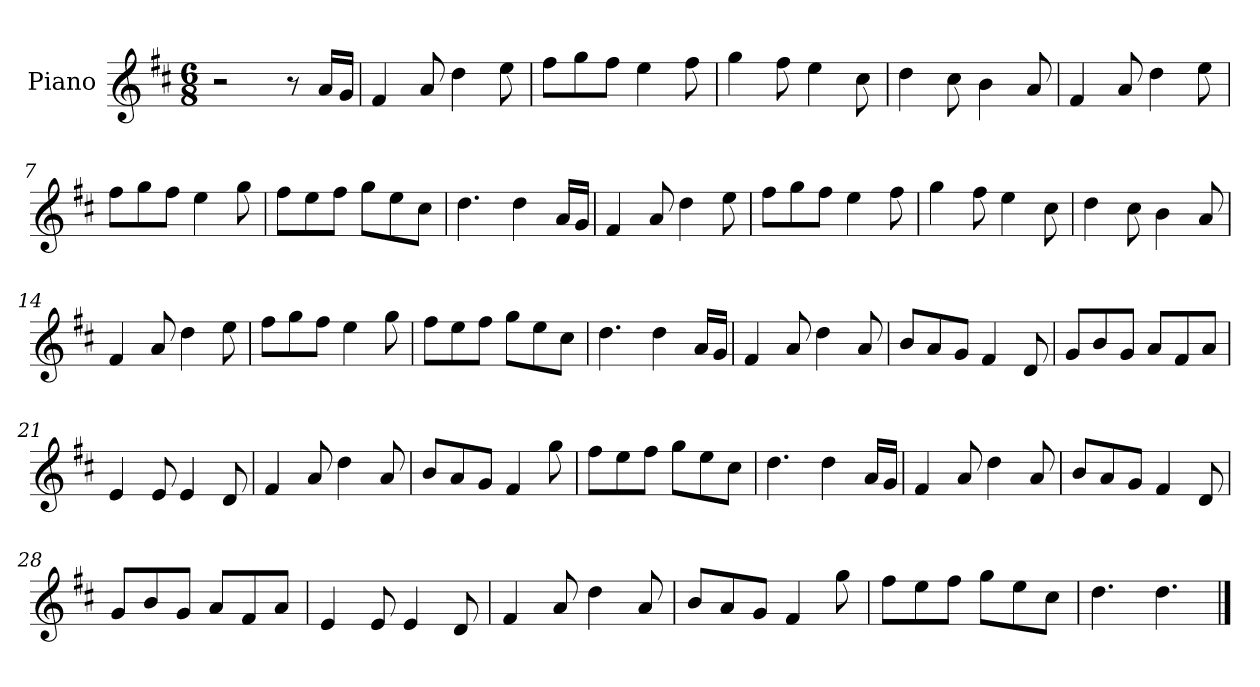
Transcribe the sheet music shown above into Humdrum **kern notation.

**kern
*part1
*staff1
*I"Piano
*I'Pno
*clefG2
*k[f#c#]
*M6/8
=1
2r
8r
16a/LL
16g/JJ
=2
4f#/
8a/
4dd\
8ee\
=3
8ff#\L
8gg\
8ff#\J
4ee\
8ff#\
=4
4gg\
8ff#\
4ee\
8cc#\
=5
4dd\
8cc#\
4b\
8a/
=6
4f#/
8a/
4dd\
8ee\
=7
8ff#\L
8gg\
8ff#\J
4ee\
8gg\
=8
8ff#\L
8ee\
8ff#\J
8gg\L
8ee\
8cc#\J
=9
4.dd\
4dd\
16a/LL
16g/JJ
=10
4f#/
8a/
4dd\
8ee\
=11
8ff#\L
8gg\
8ff#\J
4ee\
8ff#\
=12
4gg\
8ff#\
4ee\
8cc#\
=13
4dd\
8cc#\
4b\
8a/
=14
4f#/
8a/
4dd\
8ee\
=15
8ff#\L
8gg\
8ff#\J
4ee\
8gg\
=16
8ff#\L
8ee\
8ff#\J
8gg\L
8ee\
8cc#\J
=17
4.dd\
4dd\
16a/LL
16g/JJ
=18
4f#/
8a/
4dd\
8a/
=19
8b/L
8a/
8g/J
4f#/
8d/
=20
8g/L
8b/
8g/J
8a/L
8f#/
8a/J
=21
4e/
8e/
4e/
8d/
=22
4f#/
8a/
4dd\
8a/
=23
8b/L
8a/
8g/J
4f#/
8gg\
=24
8ff#\L
8ee\
8ff#\J
8gg\L
8ee\
8cc#\J
=25
4.dd\
4dd\
16a/LL
16g/JJ
=26
4f#/
8a/
4dd\
8a/
=27
8b/L
8a/
8g/J
4f#/
8d/
=28
8g/L
8b/
8g/J
8a/L
8f#/
8a/J
=29
4e/
8e/
4e/
8d/
=30
4f#/
8a/
4dd\
8a/
=31
8b/L
8a/
8g/J
4f#/
8gg\
=32
8ff#\L
8ee\
8ff#\J
8gg\L
8ee\
8cc#\J
=33
4.dd\
4.dd\
==
*-
